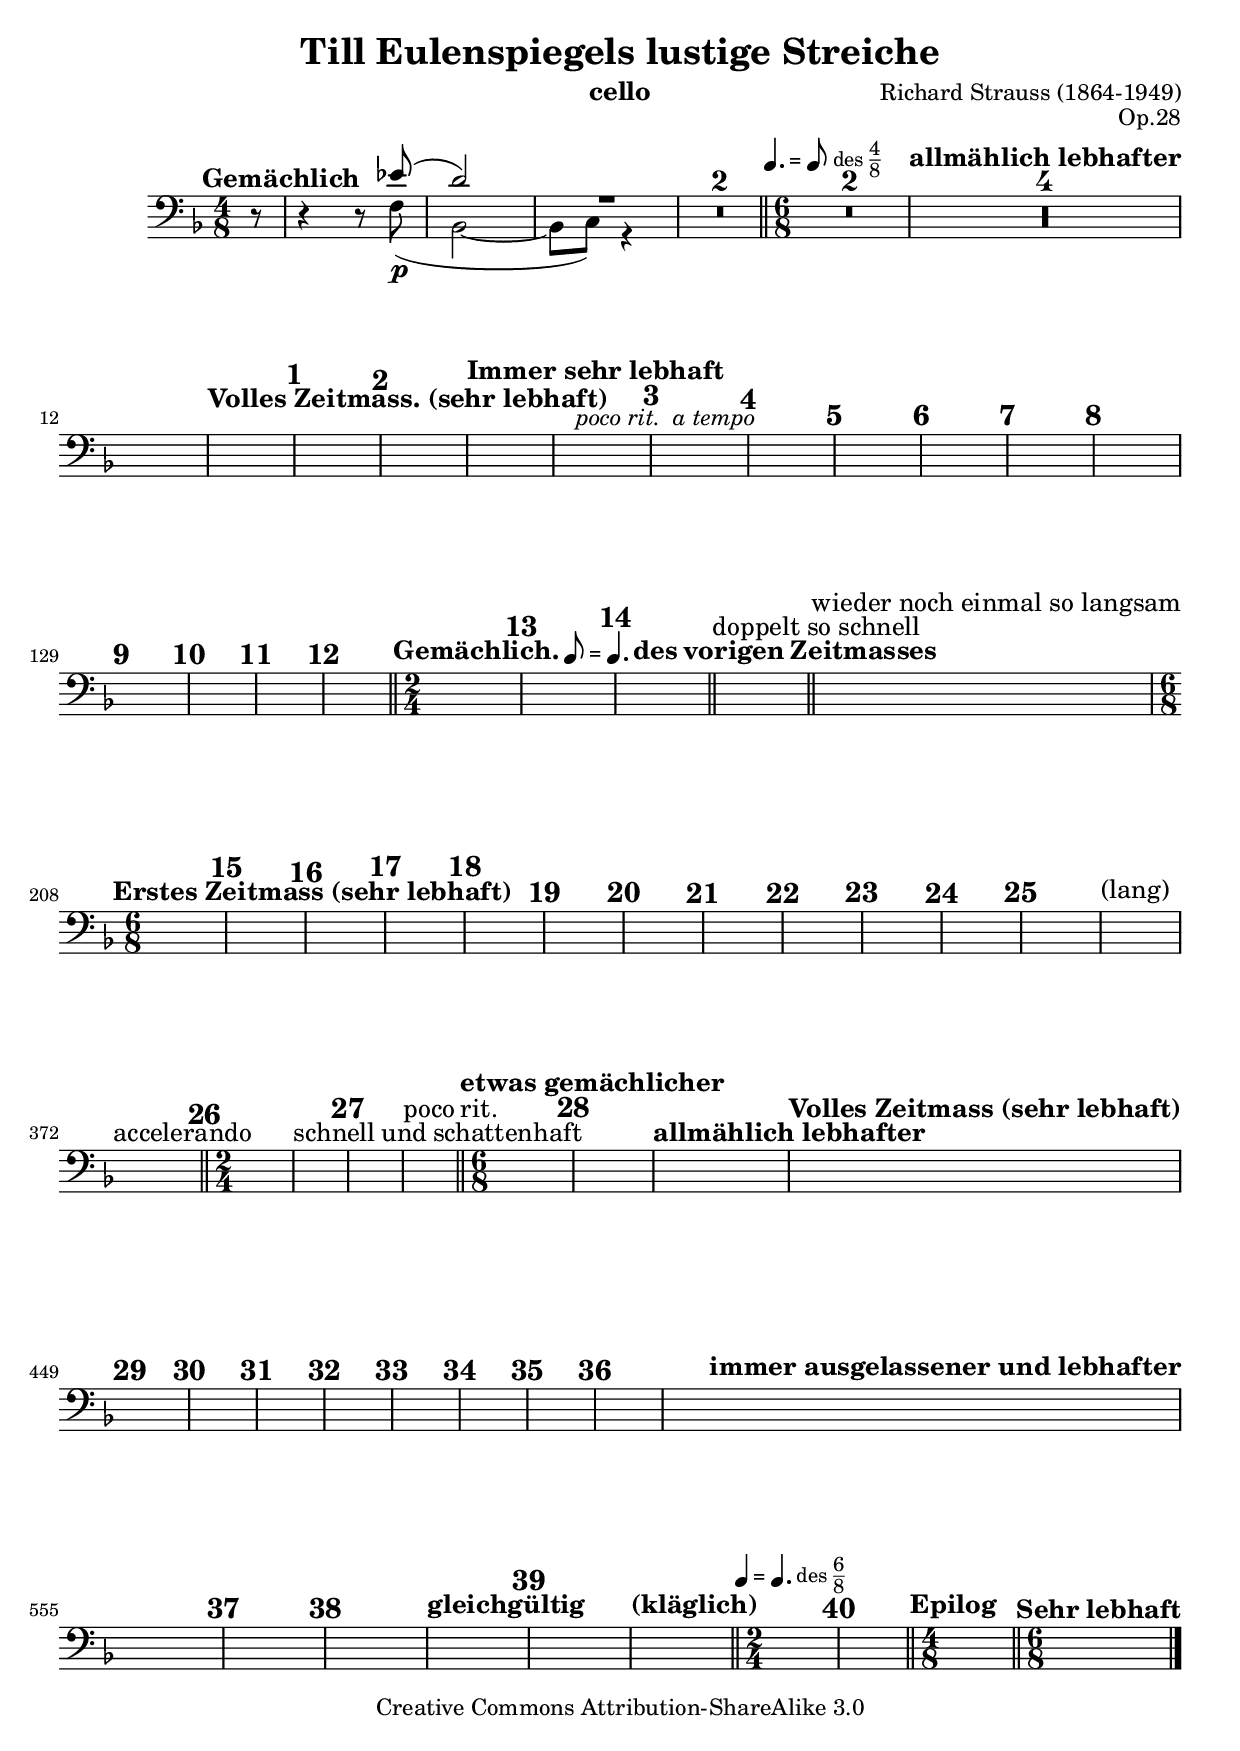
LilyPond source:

\version "2.11.37"

\include "defs.lyi" 
cello = \relative c'
{
  \clef bass
  \key f \major
  r8
  r4 r8 << {s8\p} << {ees8( | d2)| R2} \\ {f,8( | bes,2~ | bes8 c) r4} >> >> |
  R2*2 |

  %6/8
  R2.*6 |
}

 

instrument = "cello"

notes = \cello

\include "part.lyi"


